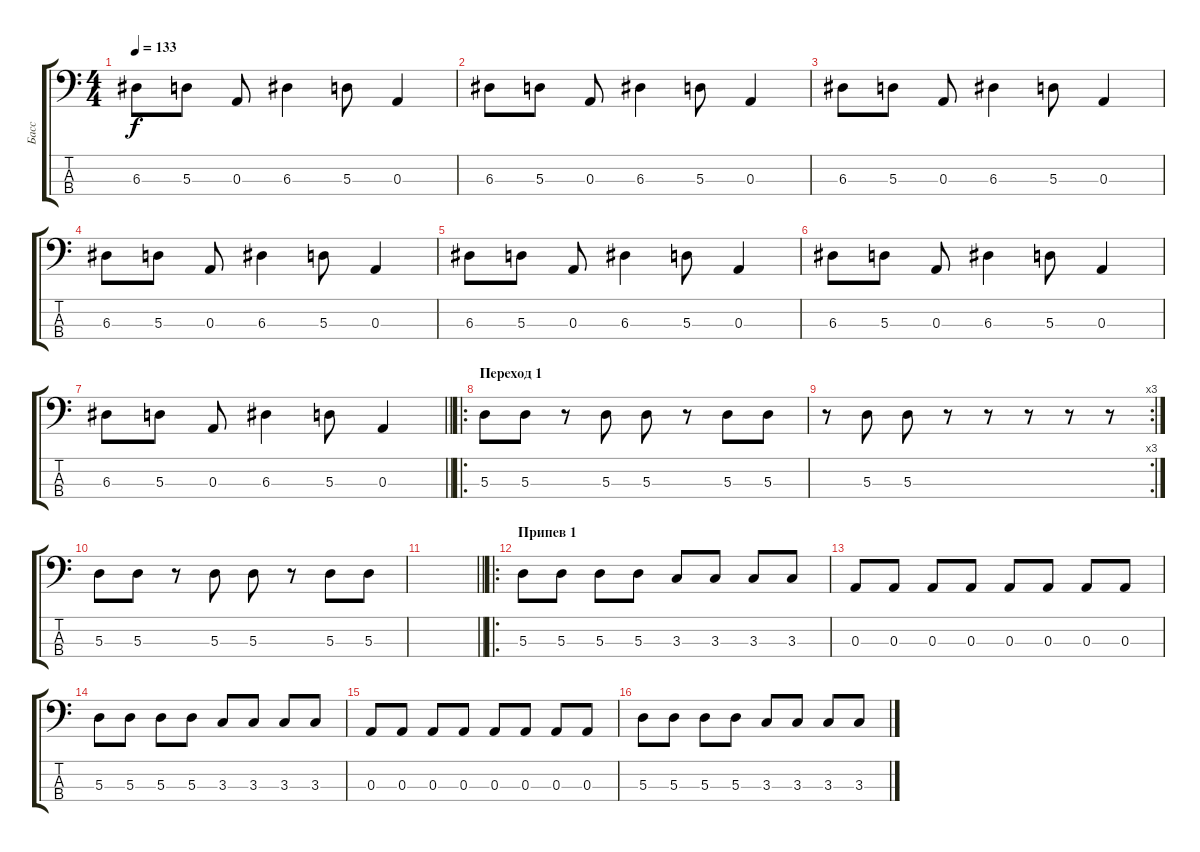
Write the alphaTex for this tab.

\track ("Басс" "Басс") {instrument electricbassfinger}
\staff {score tabs}
\tuning (G2 D2 A1 E1) {hide}
\ts (4 4)
\tempo 133
\clef f4
\ks c
6.3.8{dy f} 5.3.8 0.3.8 6.3.4 5.3.8 0.3.4 |
6.3.8 5.3.8 0.3.8 6.3.4 5.3.8 0.3.4 |
6.3.8 5.3.8 0.3.8 6.3.4 5.3.8 0.3.4 |
6.3.8 5.3.8 0.3.8 6.3.4 5.3.8 0.3.4 |
6.3.8 5.3.8 0.3.8 6.3.4 5.3.8 0.3.4 |
6.3.8 5.3.8 0.3.8 6.3.4 5.3.8 0.3.4 |
\barLineRight lightlight
6.3.8 5.3.8 0.3.8 6.3.4 5.3.8 0.3.4 |
\ro
\section ("" "Переход 1")
5.3.8 5.3.8 r.8 5.3.8 5.3.8 r.8 5.3.8 5.3.8 |
\rc 3
r.8 5.3.8 5.3.8 r.8 r.8 r.8 r.8 r.8 |
5.3.8 5.3.8 r.8 5.3.8 5.3.8 r.8 5.3.8 5.3.8 |
\barLineRight lightlight
|
\ro
\section ("" "Припев 1")
5.3.8 5.3.8 5.3.8 5.3.8 3.3.8 3.3.8 3.3.8 3.3.8 |
0.3.8 0.3.8 0.3.8 0.3.8 0.3.8 0.3.8 0.3.8 0.3.8 |
5.3.8 5.3.8 5.3.8 5.3.8 3.3.8 3.3.8 3.3.8 3.3.8 |
0.3.8 0.3.8 0.3.8 0.3.8 0.3.8 0.3.8 0.3.8 0.3.8 |
5.3.8 5.3.8 5.3.8 5.3.8 3.3.8 3.3.8 3.3.8 3.3.8
